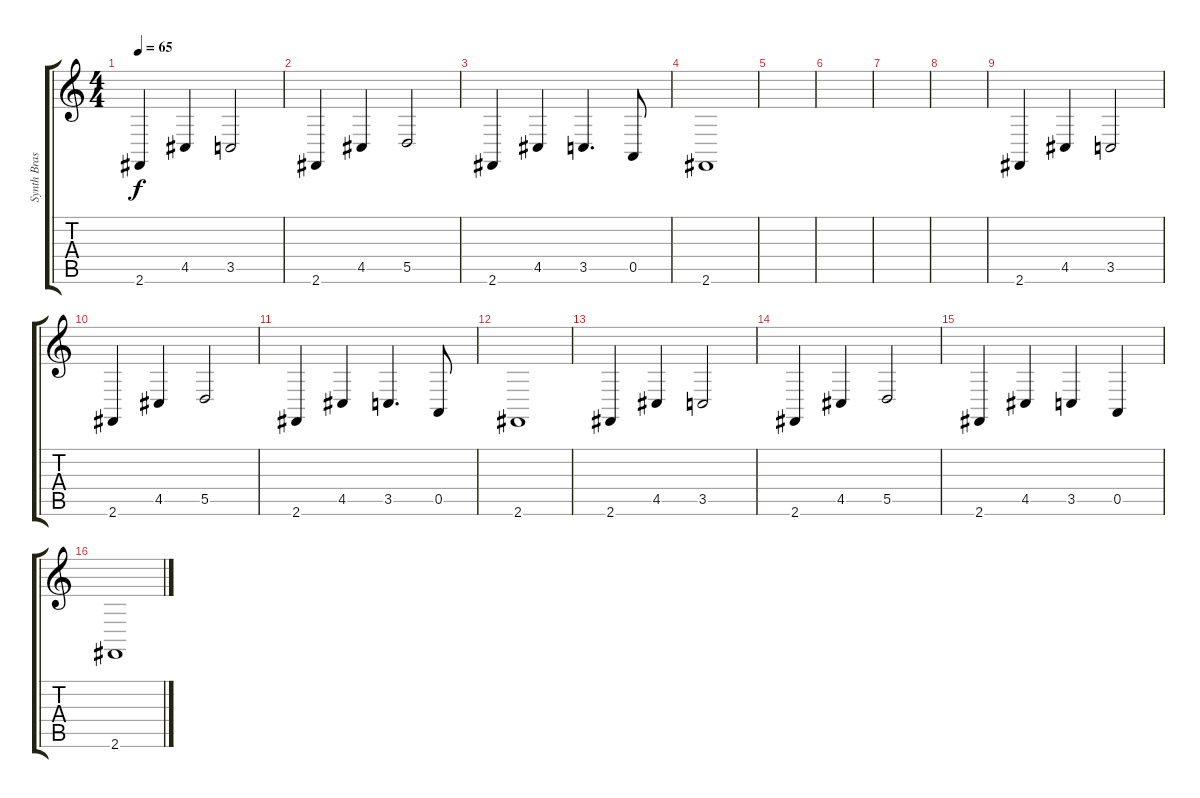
\track ("Synth Brass" "Synth Bras") {instrument synthbrass1}
\staff {score tabs}
\tuning (E4 B3 G3 D3 A2 E2) {hide}
\ts (4 4)
\tempo 65
\clef g2
\ks c
2.6.4{dy f} 4.5.4 3.5.2 |
2.6.4 4.5.4 5.5.2 |
2.6.4 4.5.4 3.5.4{d} 0.5.8 |
2.6.1 |
|
|
|
|
2.6.4 4.5.4 3.5.2 |
2.6.4 4.5.4 5.5.2 |
2.6.4 4.5.4 3.5.4{d} 0.5.8 |
2.6.1 |
2.6.4 4.5.4 3.5.2 |
2.6.4 4.5.4 5.5.2 |
2.6.4 4.5.4 3.5.4 0.5.4 |
2.6.1
